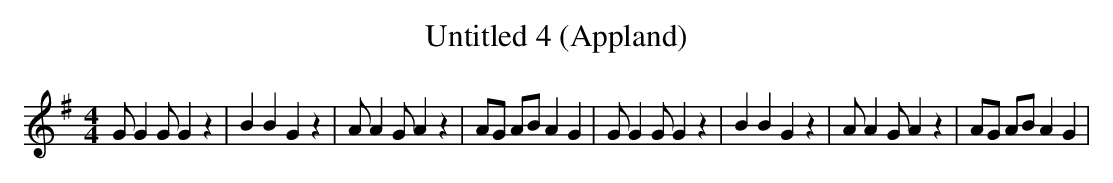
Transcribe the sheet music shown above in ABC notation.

X:1
T:Untitled 4 (Appland)
M:4/4
L:1/4
K:G
 G/2 G G/2 G z| B B G z| A/2 A G/2 A z| A/2G/2 A/2B/2 A G| G/2 G G/2 G z|\
 B B G z| A/2 A G/2 A z| A/2G/2 A/2B/2 A G|
